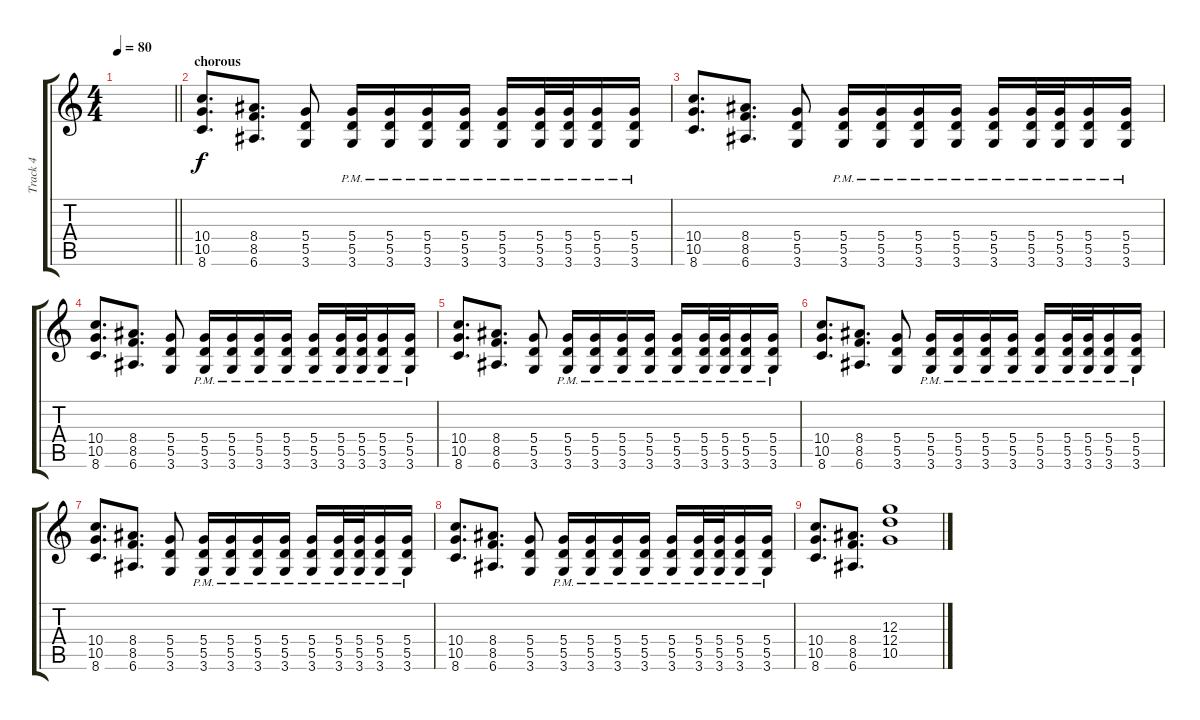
\track ("Track 4" "Track 4") {instrument distortionguitar}
\staff {score tabs}
\tuning (E4 B3 G3 D3 A2 E2) {hide}
\ts (4 4)
\tempo 80
\clef g2
\barLineRight lightlight
\ks c
|
\section ("" "chorous")
(10.4 10.5 8.6).8{d} (8.4 8.5 6.6).8{d} (5.4 5.5 3.6).8 (5.4{pm} 5.5{pm} 3.6{pm}).16 (5.4{pm} 5.5{pm} 3.6{pm}).16 (5.4{pm} 5.5{pm} 3.6{pm}).16 (5.4{pm} 5.5{pm} 3.6{pm}).16 (5.4{pm} 5.5{pm} 3.6{pm}).16 (5.4{pm} 5.5{pm} 3.6{pm}).32 (5.4{pm} 5.5{pm} 3.6{pm}).32 (5.4{pm} 5.5{pm} 3.6{pm}).16 (5.4{pm} 5.5{pm} 3.6{pm}).16 |
(10.4 10.5 8.6).8{d} (8.4 8.5 6.6).8{d} (5.4 5.5 3.6).8 (5.4{pm} 5.5{pm} 3.6{pm}).16 (5.4{pm} 5.5{pm} 3.6{pm}).16 (5.4{pm} 5.5{pm} 3.6{pm}).16 (5.4{pm} 5.5{pm} 3.6{pm}).16 (5.4{pm} 5.5{pm} 3.6{pm}).16 (5.4{pm} 5.5{pm} 3.6{pm}).32 (5.4{pm} 5.5{pm} 3.6{pm}).32 (5.4{pm} 5.5{pm} 3.6{pm}).16 (5.4{pm} 5.5{pm} 3.6{pm}).16 |
(10.4 10.5 8.6).8{d} (8.4 8.5 6.6).8{d} (5.4 5.5 3.6).8 (5.4{pm} 5.5{pm} 3.6{pm}).16 (5.4{pm} 5.5{pm} 3.6{pm}).16 (5.4{pm} 5.5{pm} 3.6{pm}).16 (5.4{pm} 5.5{pm} 3.6{pm}).16 (5.4{pm} 5.5{pm} 3.6{pm}).16 (5.4{pm} 5.5{pm} 3.6{pm}).32 (5.4{pm} 5.5{pm} 3.6{pm}).32 (5.4{pm} 5.5{pm} 3.6{pm}).16 (5.4{pm} 5.5{pm} 3.6{pm}).16 |
(10.4 10.5 8.6).8{d} (8.4 8.5 6.6).8{d} (5.4 5.5 3.6).8 (5.4{pm} 5.5{pm} 3.6{pm}).16 (5.4{pm} 5.5{pm} 3.6{pm}).16 (5.4{pm} 5.5{pm} 3.6{pm}).16 (5.4{pm} 5.5{pm} 3.6{pm}).16 (5.4{pm} 5.5{pm} 3.6{pm}).16 (5.4{pm} 5.5{pm} 3.6{pm}).32 (5.4{pm} 5.5{pm} 3.6{pm}).32 (5.4{pm} 5.5{pm} 3.6{pm}).16 (5.4{pm} 5.5{pm} 3.6{pm}).16 |
(10.4 10.5 8.6).8{d} (8.4 8.5 6.6).8{d} (5.4 5.5 3.6).8 (5.4{pm} 5.5{pm} 3.6{pm}).16 (5.4{pm} 5.5{pm} 3.6{pm}).16 (5.4{pm} 5.5{pm} 3.6{pm}).16 (5.4{pm} 5.5{pm} 3.6{pm}).16 (5.4{pm} 5.5{pm} 3.6{pm}).16 (5.4{pm} 5.5{pm} 3.6{pm}).32 (5.4{pm} 5.5{pm} 3.6{pm}).32 (5.4{pm} 5.5{pm} 3.6{pm}).16 (5.4{pm} 5.5{pm} 3.6{pm}).16 |
(10.4 10.5 8.6).8{d} (8.4 8.5 6.6).8{d} (5.4 5.5 3.6).8 (5.4{pm} 5.5{pm} 3.6{pm}).16 (5.4{pm} 5.5{pm} 3.6{pm}).16 (5.4{pm} 5.5{pm} 3.6{pm}).16 (5.4{pm} 5.5{pm} 3.6{pm}).16 (5.4{pm} 5.5{pm} 3.6{pm}).16 (5.4{pm} 5.5{pm} 3.6{pm}).32 (5.4{pm} 5.5{pm} 3.6{pm}).32 (5.4{pm} 5.5{pm} 3.6{pm}).16 (5.4{pm} 5.5{pm} 3.6{pm}).16 |
(10.4 10.5 8.6).8{d} (8.4 8.5 6.6).8{d} (5.4 5.5 3.6).8 (5.4{pm} 5.5{pm} 3.6{pm}).16 (5.4{pm} 5.5{pm} 3.6{pm}).16 (5.4{pm} 5.5{pm} 3.6{pm}).16 (5.4{pm} 5.5{pm} 3.6{pm}).16 (5.4{pm} 5.5{pm} 3.6{pm}).16 (5.4{pm} 5.5{pm} 3.6{pm}).32 (5.4{pm} 5.5{pm} 3.6{pm}).32 (5.4{pm} 5.5{pm} 3.6{pm}).16 (5.4{pm} 5.5{pm} 3.6{pm}).16 |
(10.4 10.5 8.6).8{d} (8.4 8.5 6.6).8{d} (12.3 12.4 10.5).1
